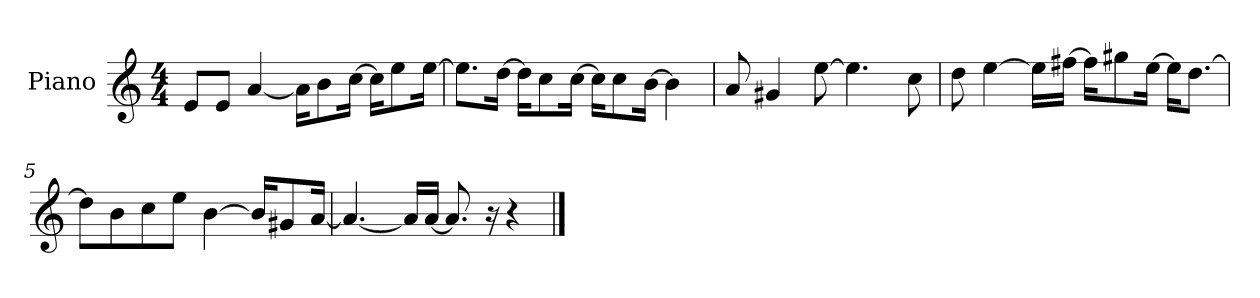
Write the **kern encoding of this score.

**kern
*part1
*staff1
*I"Piano
*I'P-no
*clefG2
*k[]
*M4/4
*MM90
=1
8e/L
8e/J
[4a/
16a\KL]
8b\
[16cc\Jk
16cc\KL]
8ee\
[16ee\Jk
=2
8.ee\L]
[16dd\Jk
16dd\KL]
8cc\
[16cc\Jk
16cc\KL]
8cc\
[16b\Jk
4b\]
=3
8a/
4g#X/
[8ee\
4.ee\]
8cc\
=4
8dd\
[4ee\
16ee\LL]
[16ff#X\JJ
16ff#\KL]
8gg#X\
[16ee\Jk
16ee\KL]
[8.dd\J
!!LO:LB:g=z
=5
8dd\L]
8b\
8cc\
8ee\J
[4b\
16b/KL]
8g#X/
[16a/Jk
=6
4.a/_
16a/LL]
[16a/JJ
8.a/]
16r
4r
==
*-
